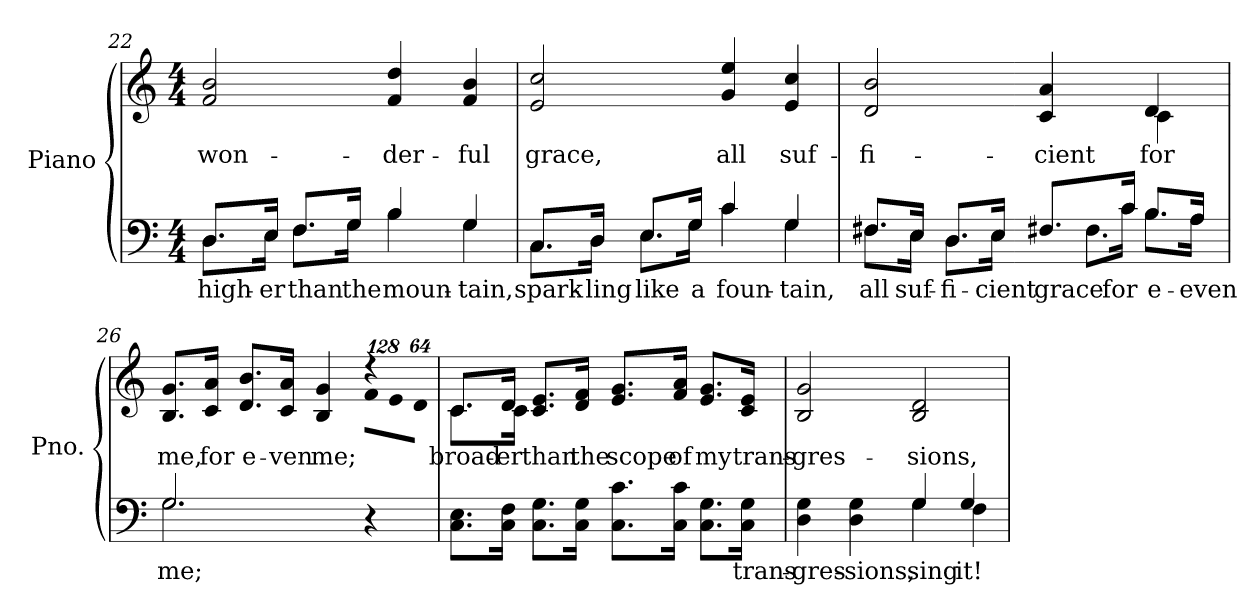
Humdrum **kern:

**kern	**text	**kern	**text
*part2	*part2	*part1	*part1
*staff2	*staff2	*staff1	*staff1
*I"Piano	*	*I"Piano	*
*I'Pno.	*	*I'Pno.	*
!!LO:LB:g=z
*clefF4	*	*clefG2	*
*k[]	*	*k[]	*
*C:	*	*C:	*
*M4/4	*	*M4/4	*
=22	=22	=22	=22
!	!LO:LY:a:color=#000000	!	!
*^	*	*	*
!	!	!	!	!LO:LY:b:color=#000000
8.Di/L	8.Di\L	high-	2fi/ 2bi	won-
!	!	!LO:LY:a:color=#000000	!	!
16Ei/Jk	16Ei\Jk	-er	.	.
!	!	!LO:LY:a:color=#000000	!	!
8.Fi/L	8.Fi\L	than	.	.
!	!	!LO:LY:a:color=#000000	!	!
16Gi/Jk	16Gi\Jk	the	.	.
!	!	!LO:LY:a:color=#000000	!	!
!	!	!	!	!LO:LY:b:color=#000000
4Bi/	4Bi\	moun-	4fi/ 4ddi	-der-
!	!	!LO:LY:a:color=#000000	!	!
!	!	!	!	!LO:LY:b:color=#000000
4Gi/	4Gi\	-tain,	4fi/ 4bi	-ful
=23	=23	=23	=23	=23
!	!	!LO:LY:a:color=#000000	!	!
!	!	!	!	!LO:LY:b:color=#000000
8.Ci/L	8.Ci\L	spark-	2ei/ 2cci	grace,
!	!	!LO:LY:a:color=#000000	!	!
16Di/Jk	16Di\Jk	-ling	.	.
!	!	!LO:LY:a:color=#000000	!	!
8.Ei/L	8.Ei\L	like	.	.
!	!	!LO:LY:a:color=#000000	!	!
16Gi/Jk	16Gi\Jk	a	.	.
!	!	!LO:LY:a:color=#000000	!	!
!	!	!	!	!LO:LY:b:color=#000000
4ci/	4ci\	foun-	4gi/ 4eei	all
!	!	!LO:LY:a:color=#000000	!	!
!	!	!	!	!LO:LY:b:color=#000000
4Gi/	4Gi\	-tain,	4ei/ 4cci	suf-
=24	=24	=24	=24	=24
!	!	!LO:LY:a:color=#000000	!	!
!	!	!	!	!LO:LY:b:color=#000000
8.F#Xi/L	8.F#i\L	all	2di/ 2bi	-fi-
!	!	!LO:LY:a:color=#000000	!	!
16Ei/Jk	16Ei\Jk	suf-	.	.
!	!	!LO:LY:a:color=#000000	!	!
8.Di/L	8.Di\L	-fi-	.	.
!	!	!LO:LY:a:color=#000000	!	!
16Ei/Jk	16Ei\Jk	-cient	.	.
!!LO:LB:g=z
=25-	=25-	=25-	=25-	=25-
!	!	!LO:LY:a:color=#000000	!	!
!	!	!	!	!LO:LY:b:color=#000000
*	*	*	*^	*
8.F#Xi/L	8.F#i\L	grace	4ci/ 4ai	4ryy	-cient
!	!	!LO:LY:a:color=#000000	!	!	!
16ci/Jk	16ci\Jk	for	.	.	.
!	!	!LO:LY:a:color=#000000	!	!	!
!	!	!	!	!	!LO:LY:b:color=#000000
8.Bi/L	8.Bi\L	e-	4di/	4ci\	for
!	!	!LO:LY:a:color=#000000	!	!	!
16Ai/Jk	16Ai\Jk	-even	.	.	.
=26	=26	=26	=26	=26	=26
!	!	!LO:LY:a:color=#000000	!	!	!
!	!	!	!	!	!LO:LY:b:color=#000000
2.Gi/	2.Gi\	me;	8.Bi/ 8.gi/L	2ryy	me,
!	!	!	!	!	!LO:LY:b:color=#000000
.	.	.	16ci/ 16ai/Jk	.	for
!	!	!	!	!	!LO:LY:b:color=#000000
.	.	.	8.di/ 8.bi/L	.	e-
!	!	!	!	!	!LO:LY:b:color=#000000
.	.	.	16ci/ 16ai/Jk	.	-ven
!	!	!	!	!	!LO:LY:b:color=#000000
.	.	.	4Bi/ 4gi	4ryy	me;
*	*	*	*	*Xbrackettup	*
!	!	!	!	!LO:N:vis=8	!
4r	4ryy	.	4r	1024%85fi\L	.
!	!	!	!	!LO:N:vis=8	!
.	.	.	.	1024%85ei\	.
!	!	!	!	!LO:N:vis=8	!
.	.	.	.	512%43di\J	.
*v	*v	*	*	*	*
!!LO:LB:g=z	!!
=27	=27	=27	=27	=27
!	!	!	!	!LO:LY:b:color=#000000
8.Ci\ 8.Ei\L	.	8.ci/L	8.ci\L	broad-
!	!	!	!	!LO:LY:b:color=#000000
16Ci\ 16Fi\Jk	.	16di/Jk	16ci\Jk	-er
!	!	!	!	!LO:LY:b:color=#000000
8.Ci\ 8.Gi\L	.	8.ci/ 8.ei/L	2.ryy	than
!	!	!	!	!LO:LY:b:color=#000000
16Ci\ 16Gi\Jk	.	16di/ 16fi/Jk	.	the
!	!	!	!	!LO:LY:b:color=#000000
8.Ci\ 8.ci\L	.	8.ei/ 8.gi/L	.	scope
!	!	!	!	!LO:LY:b:color=#000000
16Ci\ 16ci\Jk	.	16fi/ 16ai/Jk	.	of
!	!	!	!	!LO:LY:b:color=#000000
8.Ci\ 8.Gi\L	.	8.ei/ 8.gi/L	.	my
!	!LO:LY:a:color=#000000	!	!	!
!	!	!	!	!LO:LY:b:color=#000000
16Ci\ 16Gi\Jk	trans-	16ci/ 16ei/Jk	.	trans-
*	*	*v	*v	*
=28	=28	=28	=28
!	!LO:LY:a:color=#000000	!	!
*^	*	*	*
!	!	!	!	!LO:LY:b:color=#000000
4Di\ 4Gi	2ryy	-gres-	2Bi/ 2gi	-gres-
!	!	!LO:LY:a:color=#000000	!	!
4Di\ 4Gi	.	-sions,	.	.
!	!	!LO:LY:a:color=#000000	!	!
!	!	!	!	!LO:LY:b:color=#000000
4Gi/	4Gi\	sing	2Bi/ 2di	-sions,
!	!	!LO:LY:a:color=#000000	!	!
4Gi/	4Fi\	it!	.	.
*v	*v	*	*	*
=	=	=	=
*-	*-	*-	*-
